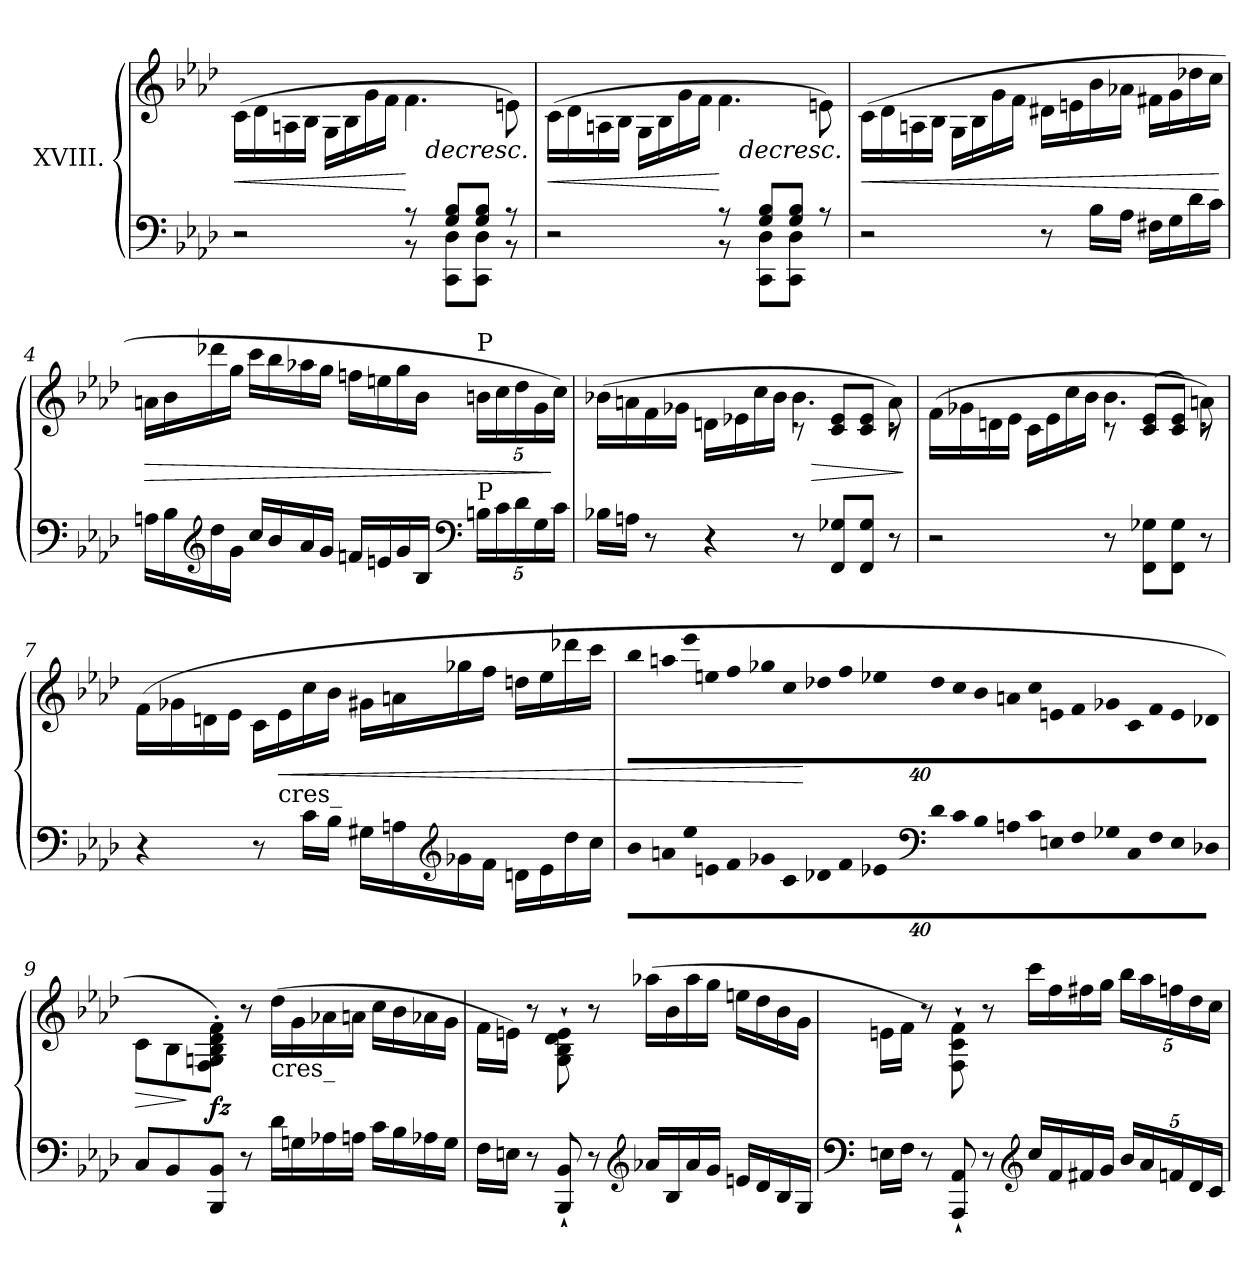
**kern	**kern	**dynam
*part1	*part1	*part1
*staff2	*staff1	*staff1/2
*I"XVIII.	*	*
*clefF4	*clefG2	*
*k[b-e-a-d-]	*k[b-e-a-d-]	*
*f:	*f:	*
=1	=1	=1
*^	*	*
!	!	!LO:TX:b:B:t=All.o molto.	!
!	!	!	!LO:HP:b
*	*	*^	*
*	*	*	*^	*
2ryy	2r	1ryy	(>16c\LL	2ryy	<
.	.	.	16d-\	.	.
.	.	.	16An\	.	.
.	.	.	16B-\JJ	.	.
.	.	.	16G\LL	.	.
.	.	.	16B-\	.	.
.	.	.	16g\	.	.
.	.	.	16f\JJ	.	.
8rA	8rBB	.	4.f\	16ryy	[
!	!	!	!	!	!LO:HP:b
.	.	.	.	16ryy	>
8G/ 8B-/L	8CC\ 8D-\L	.	.	8ryy	.
8G/ 8B-/J	8CC\ 8D-\J	.	.	4ryy	.
8rA	8rBB	.	8en\)	.	.
=2	=2	=2	=2	=2	=2
!	!	!	!	!	!LO:HP:b
2ryy	2r	1ryy	(>16c\LL	2ryy	<
.	.	.	16d-\	.	.
.	.	.	16An\	.	.
.	.	.	16B-\JJ	.	.
.	.	.	16G\LL	.	.
.	.	.	16B-\	.	.
.	.	.	16g\	.	.
.	.	.	16f\JJ	.	.
8rA	8rBB	.	4.f\	16ryy	[
!	!	!	!	!	!LO:HP:b
.	.	.	.	16ryy	>
8G/ 8B-/L	8CC\ 8D-\L	.	.	8ryy	.
8G/ 8B-/J	8CC\ 8D-\J	.	.	4ryy	.
8rA	8ryy	.	8en\)	.	.
*	*	*	*v	*v	*
!!LO:LB:g=z
=3	=3	=3	=3	=3
!	!	!	!	!LO:HP:b
*v	*v	*	*	*
2r	1ryy	(>16c\LL	<
.	.	16d-\	.
.	.	16An\	.
.	.	16B-\JJ	.
.	.	16G\LL	.
.	.	16B-\	.
.	.	16g\	.
.	.	16f\JJ	.
8r	.	16d#X\LL	.
.	.	16en\	.
16B-\LL	.	16b-\	.
16A-\JJ	.	16a-X\JJ	.
16F#X\LL	.	16f#X\LL	.
16G\	.	16g\	.
16d-\	.	16dd-X\	.
16c\JJ	.	16cc\JJ	.
*	*v	*v	*
.	.	[
!!LO:LB:g=z
=4	=4	=4
!	!	!LO:HP:b
*	*^	*
16An\LL	1ryy	16an\LL	>
16B-\	.	16b-\	.
*clefG2	*	*	*
16dd-\	.	16ddd-X\	.
16g\JJ	.	16gg\JJ	.
16cc/LL	.	16ccc\LL	.
16b-/	.	16bb-\	.
16a-/	.	16aa-X\	.
16g/JJ	.	16gg\JJ	.
16fn/LL	.	16ffn\LL	.
16en/	.	16een\	.
16g/	.	16gg\	.
16B-/JJ	.	16b-\JJ	.
*clefF4	*	*	*
*Xbrackettup	*	*Xbrackettup	*
!	!	!LO:TX:a:t=P	!
!LO:TX:a:t=P	!	!	!
20Bn\LL	.	20bn\LL	.
20c\	.	20cc\	.
20d-\	.	20dd-\	.
20G\	.	20g\	.
20c\JJ	.	20cc\JJ)	]
=5	=5	=5	=5
*	*	*^	*
16B-X\LL	2ryy	(>16b-X\LL	2ryy	.
16An\JJ	.	16an\	.	.
8r	.	16f\	.	.
.	.	16g-X\JJ	.	.
4r	.	16dn\LL	.	.
.	.	16e-X\	.	.
.	.	16cc\	.	.
.	.	16b-\JJ	.	.
8r	16ryy	4.b-\	8rc	.
!	!	!	!	!LO:HP:b
.	16ryy	.	.	>
8FF/ 8G-X/L	8ryy	.	8c/ 8e-/L	.
8FF/ 8G-/J	4ryy	.	8c/ 8e-/J	.
8r	.	8a\)	8rc	.
*	*v	*v	*v	*
.	.	]
!!LO:LB:g=z
=6	=6	=6
*	*^	*
*	*	*^	*
2r	2ryy	(>16f\LL	2ryy	.
.	.	16g-X\	.	.
.	.	16dn\	.	.
.	.	16e-\JJ	.	.
.	.	16c\LL	.	.
.	.	16e-\	.	.
.	.	16cc\	.	.
.	.	16b-\JJ	.	.
8r	16ryy	4.b-\	8rc	.
.	16ryy	.	.	.
8FF\ 8G-X\L	8ryy	.	(>8c/ 8e-/L	.
8FF\ 8G-\J	4ryy	.	8c/ 8e-/J)	.
8r	.	8an\)	8rc	.
*	*v	*v	*v	*
.	.	]
=7	=7	=7
*	*^	*
4r	1ryy	(>16f\LL	.
.	.	16g-X\	.
.	.	16dn\	.
.	.	16e-\JJ	.
8r	.	16c\LL	.
!	!	!LO:TX:b:t=cres_	!
!	!	!	!LO:HP:b
.	.	16e-\	<
16c\LL	.	16cc\	.
16B-\JJ	.	16b-\JJ	.
16G#X\LL	.	16g#X\LL	.
16An\	.	16an\	.
*clefG2	*	*	*
16g-X\	.	16gg-X\	.
16f\JJ	.	16ff\JJ	.
16dn\LL	.	16ddn\LL	.
16e-\	.	16ee-\	.
16dd-\	.	16ddd-X\	.
16cc\JJ	.	16ccc\JJ	.
!!LO:PB:g=z	!!
=8	=8	=8	=8
!LO:N:vis=16	!	!LO:N:vis=16	!
640%29b-\LL	1ryy	640%29bb-\LL	.
!LO:N:vis=16	!	!LO:N:vis=16	!
640%29an\	.	640%29aan\	.
!LO:N:vis=16	!	!LO:N:vis=16	!
640%29ee-\	.	640%29eee-\	.
!LO:N:vis=16	!	!LO:N:vis=16	!
640%29en\	.	640%29een\	.
!LO:N:vis=16	!	!LO:N:vis=16	!
640%29f\	.	640%29ff\	.
!LO:N:vis=16	!	!LO:N:vis=16	!
640%29g-X\	.	640%29gg-X\	.
!LO:N:vis=16	!	!LO:N:vis=16	!
640%29c\	.	640%29cc\	.
!LO:N:vis=16	!	!LO:N:vis=16	!
640%29d-X\	.	640%29dd-X\	[
!LO:N:vis=16	!	!LO:N:vis=16	!
640%29f\	.	640%29ff\	.
!LO:N:vis=16	!	!LO:N:vis=16	!
640%29e-X\	.	640%29ee-X\	.
*clefF4	*	*	*
!LO:N:vis=16	!	!LO:N:vis=16	!
640%29d-\	.	640%29dd-\	.
!LO:N:vis=16	!	!LO:N:vis=16	!
640%29c\	.	640%29cc\	.
!LO:N:vis=16	!	!LO:N:vis=16	!
640%29B-\	.	640%29b-\	.
!LO:N:vis=16	!	!LO:N:vis=16	!
640%29An\	.	640%29an\	.
!LO:N:vis=16	!	!LO:N:vis=16	!
640%29c\	.	640%29cc\	.
!LO:N:vis=16	!	!LO:N:vis=16	!
640%29En\	.	640%29en\	.
!LO:N:vis=16	!	!LO:N:vis=16	!
640%29F\	.	640%29f\	.
!LO:N:vis=16	!	!LO:N:vis=16	!
640%29G-X\	.	640%29g-X\	.
!LO:N:vis=16	!	!LO:N:vis=16	!
640%29C\	.	640%29c\	.
!LO:N:vis=16	!	!LO:N:vis=16	!
640%29F\	.	640%29f\	.
!LO:N:vis=16	!	!LO:N:vis=16	!
640%29E\	.	640%29e\	.
!LO:N:vis=16	!	!LO:N:vis=16	!
640%29D-X\JJ	.	640%29d-X\JJ	.
320ryy	.	320ryy	.
!!LO:LB:g=z
=9	=9	=9	=9
!	!	!	!LO:HP:b
*	*	*^	*
8C/L	1ryy	8c\L	8ryy	>
8BB-/	.	8B-\	16ryy	.
.	.	.	16ryy	]
!	!	!	!	!LO:DY:b
8BBB-/ 8BB-/J	.	8F\' 8Gn\' 8B-\' 8d-\' 8f\'J)	4ryy	fz
8r	.	8r	.	.
!	!	!LO:TX:b:t=cres_	!	!
16d-\LL	.	(>16dd-\LL	4ryy	.
16Gn\	.	16g\	.	.
16A-X\	.	16a-X\	.	.
16An\JJ	.	16an\JJ	.	.
16c\LL	.	16cc\LL	4ryy	.
16B-\	.	16b-\	.	.
16A-X\	.	16a-X\	.	.
16G\JJ	.	16g\JJ	.	.
*	*	*v	*v	*
=10	=10	=10	=10
16F\LL	1ryy	16f\LL	.
16En\JJ	.	16en\JJ)	.
8r	.	8r	.
!	!	!	!LO:DY:b
!	!	!	!LO:DY:n=1:b
8BBB-/` 8BB-/`	.	8G\` 8B-\` 8d-\` 8e\`	fz fz
8r	.	8r	.
*clefG2	*	*	*
16a-X/LL	.	(>16aa-X\LL	.
16B-/	.	16b-\	.
16a-/	.	16aa-\	.
16g/JJ	.	16gg\JJ	.
16en/LL	.	16een\LL	.
16d-/	.	16dd-\	.
16B-/	.	16b-\	.
16G/JJ	.	16g\JJ	.
*	*v	*v	*
!!LO:LB:g=z
=11	=11	=11
*clefF4	*	*
*	*^	*
*	*	*^	*
16En\LL	1ryy	16en\LL	4ryy	.
16F\JJ	.	16f\JJ	.	.
8r	.	8r)	.	]
!	!	!	!	!LO:DY:b
!	!	!	!	!LO:DY:n=1:b
8AAA-/` 8AA-/`	.	8F\` 8c\` 8f\`	8ryy	fz fz
8r	.	8r	16ryy	.
.	.	.	16ryy	.
*clefG2	*	*	*	*
16cc/LL	.	16ccc\LL	4ryy	.
16f/	.	16ff\	.	.
16f#X/	.	16ff#X\	.	.
16g/JJ	.	16gg\JJ	.	.
20b-/LL	.	20bb-\LL	4ryy	.
20a-/	.	20aa-\	.	.
20fn/	.	20ffn\	.	.
20d-/	.	20dd-\	.	.
20c/JJ	.	20cc\JJ	.	.
*	*v	*v	*v	*
=	=	=
*-	*-	*-
